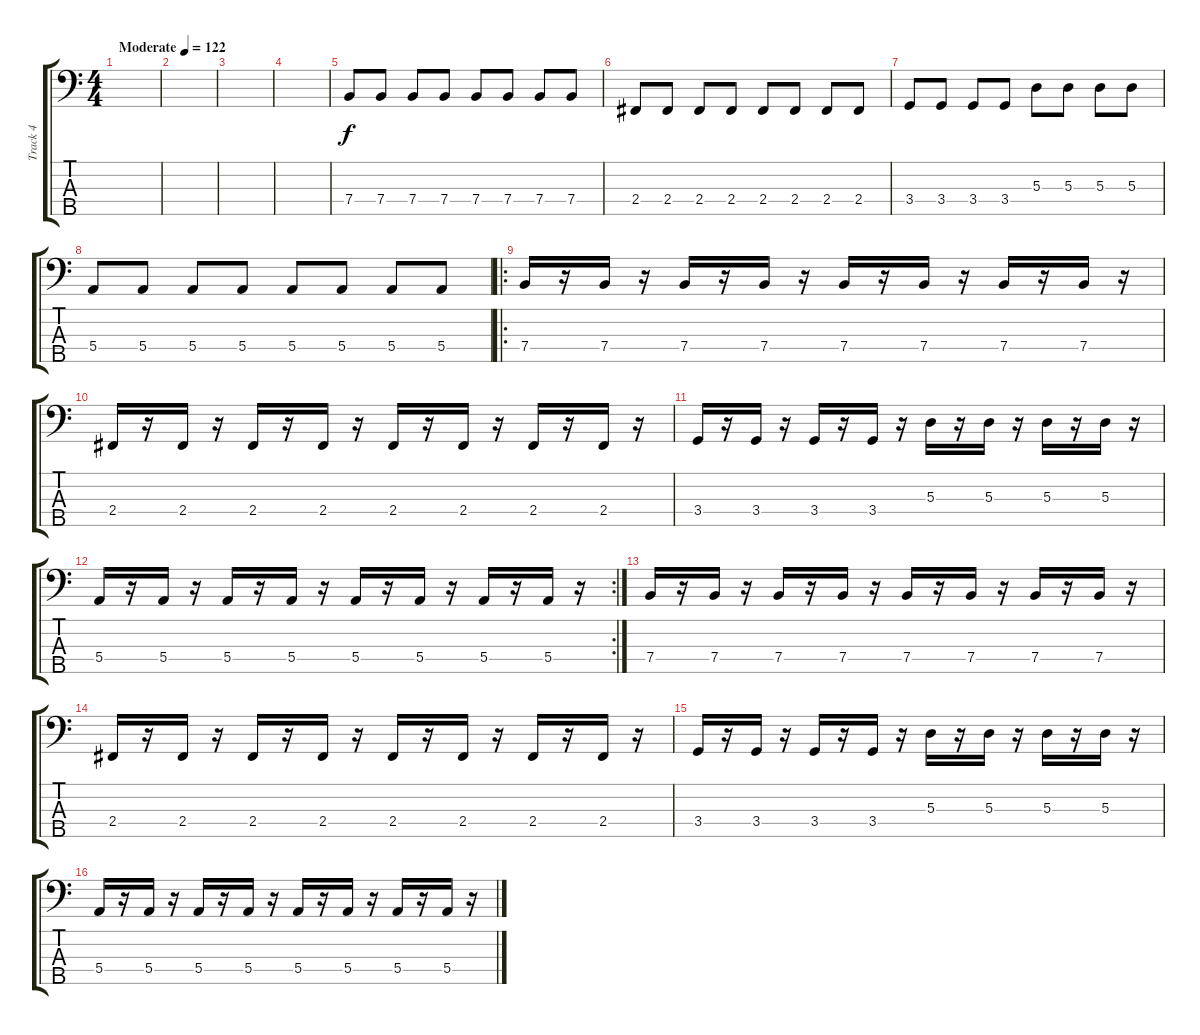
\track ("Track 4" "Track 4") {instrument electricbassfinger}
\staff {score tabs}
\tuning (G2 D2 A1 E1 B0) {hide}
\ts (4 4)
\tempo (122 "Moderate")
\clef f4
\ks c
|
|
|
|
7.4.8 7.4.8 7.4.8 7.4.8 7.4.8 7.4.8 7.4.8 7.4.8 |
2.4.8 2.4.8 2.4.8 2.4.8 2.4.8 2.4.8 2.4.8 2.4.8 |
3.4.8 3.4.8 3.4.8 3.4.8 5.3.8 5.3.8 5.3.8 5.3.8 |
5.4.8 5.4.8 5.4.8 5.4.8 5.4.8 5.4.8 5.4.8 5.4.8 |
\ro
7.4.16 r.16 7.4.16 r.16 7.4.16 r.16 7.4.16 r.16 7.4.16 r.16 7.4.16 r.16 7.4.16 r.16 7.4.16 r.16 |
2.4.16 r.16 2.4.16 r.16 2.4.16 r.16 2.4.16 r.16 2.4.16 r.16 2.4.16 r.16 2.4.16 r.16 2.4.16 r.16 |
3.4.16 r.16 3.4.16 r.16 3.4.16 r.16 3.4.16 r.16 5.3.16 r.16 5.3.16 r.16 5.3.16 r.16 5.3.16 r.16 |
\rc 2
5.4.16 r.16 5.4.16 r.16 5.4.16 r.16 5.4.16 r.16 5.4.16 r.16 5.4.16 r.16 5.4.16 r.16 5.4.16 r.16 |
7.4.16 r.16 7.4.16 r.16 7.4.16 r.16 7.4.16 r.16 7.4.16 r.16 7.4.16 r.16 7.4.16 r.16 7.4.16 r.16 |
2.4.16 r.16 2.4.16 r.16 2.4.16 r.16 2.4.16 r.16 2.4.16 r.16 2.4.16 r.16 2.4.16 r.16 2.4.16 r.16 |
3.4.16 r.16 3.4.16 r.16 3.4.16 r.16 3.4.16 r.16 5.3.16 r.16 5.3.16 r.16 5.3.16 r.16 5.3.16 r.16 |
5.4.16 r.16 5.4.16 r.16 5.4.16 r.16 5.4.16 r.16 5.4.16 r.16 5.4.16 r.16 5.4.16 r.16 5.4.16 r.16
